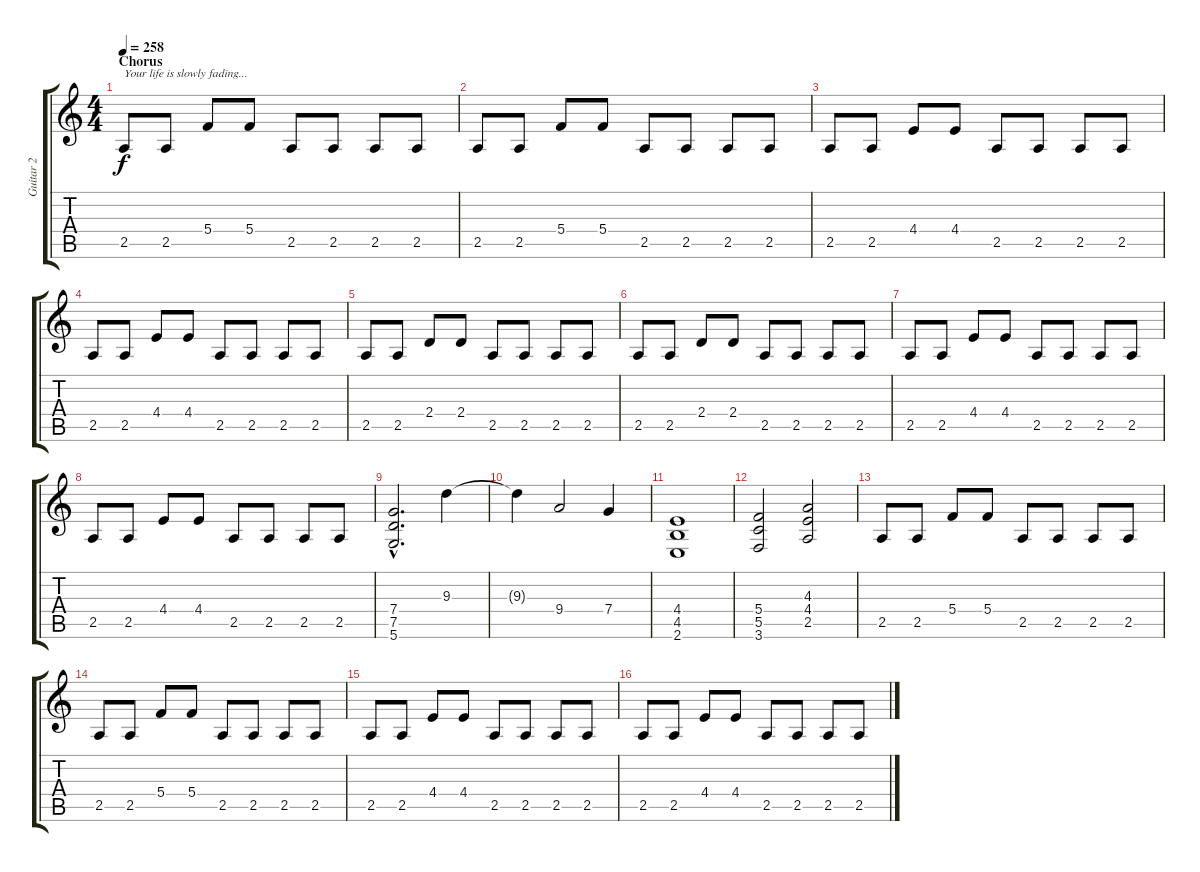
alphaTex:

\track ("Guitar 2" "Guitar 2") {instrument distortionguitar}
\staff {score tabs}
\tuning (D4 A3 F3 C3 G2 D2) {hide}
\ts (4 4)
\section ("" "Chorus")
\tempo 261
\tempo 258
\clef g2
\ks c
2.5.8{txt "Your life is slowly fading..." dy f} 2.5.8 5.4.8 5.4.8 2.5.8 2.5.8 2.5.8 2.5.8 |
2.5.8 2.5.8 5.4.8 5.4.8 2.5.8 2.5.8 2.5.8 2.5.8 |
2.5.8 2.5.8 4.4.8 4.4.8 2.5.8 2.5.8 2.5.8 2.5.8 |
2.5.8 2.5.8 4.4.8 4.4.8 2.5.8 2.5.8 2.5.8 2.5.8 |
2.5.8 2.5.8 2.4.8 2.4.8 2.5.8 2.5.8 2.5.8 2.5.8 |
2.5.8 2.5.8 2.4.8 2.4.8 2.5.8 2.5.8 2.5.8 2.5.8 |
2.5.8 2.5.8 4.4.8 4.4.8 2.5.8 2.5.8 2.5.8 2.5.8 |
2.5.8 2.5.8 4.4.8 4.4.8 2.5.8 2.5.8 2.5.8 2.5.8 |
(7.4{hac} 7.5{hac} 5.6{hac}).2{d} 9.3.4 |
9.3{t}.4 9.4.2 7.4.4 |
(4.4 4.5 2.6).1 |
(5.4 5.5 3.6).2 (4.3 4.4 2.5).2 |
2.5.8 2.5.8 5.4.8 5.4.8 2.5.8 2.5.8 2.5.8 2.5.8 |
2.5.8 2.5.8 5.4.8 5.4.8 2.5.8 2.5.8 2.5.8 2.5.8 |
2.5.8 2.5.8 4.4.8 4.4.8 2.5.8 2.5.8 2.5.8 2.5.8 |
2.5.8 2.5.8 4.4.8 4.4.8 2.5.8 2.5.8 2.5.8 2.5.8
